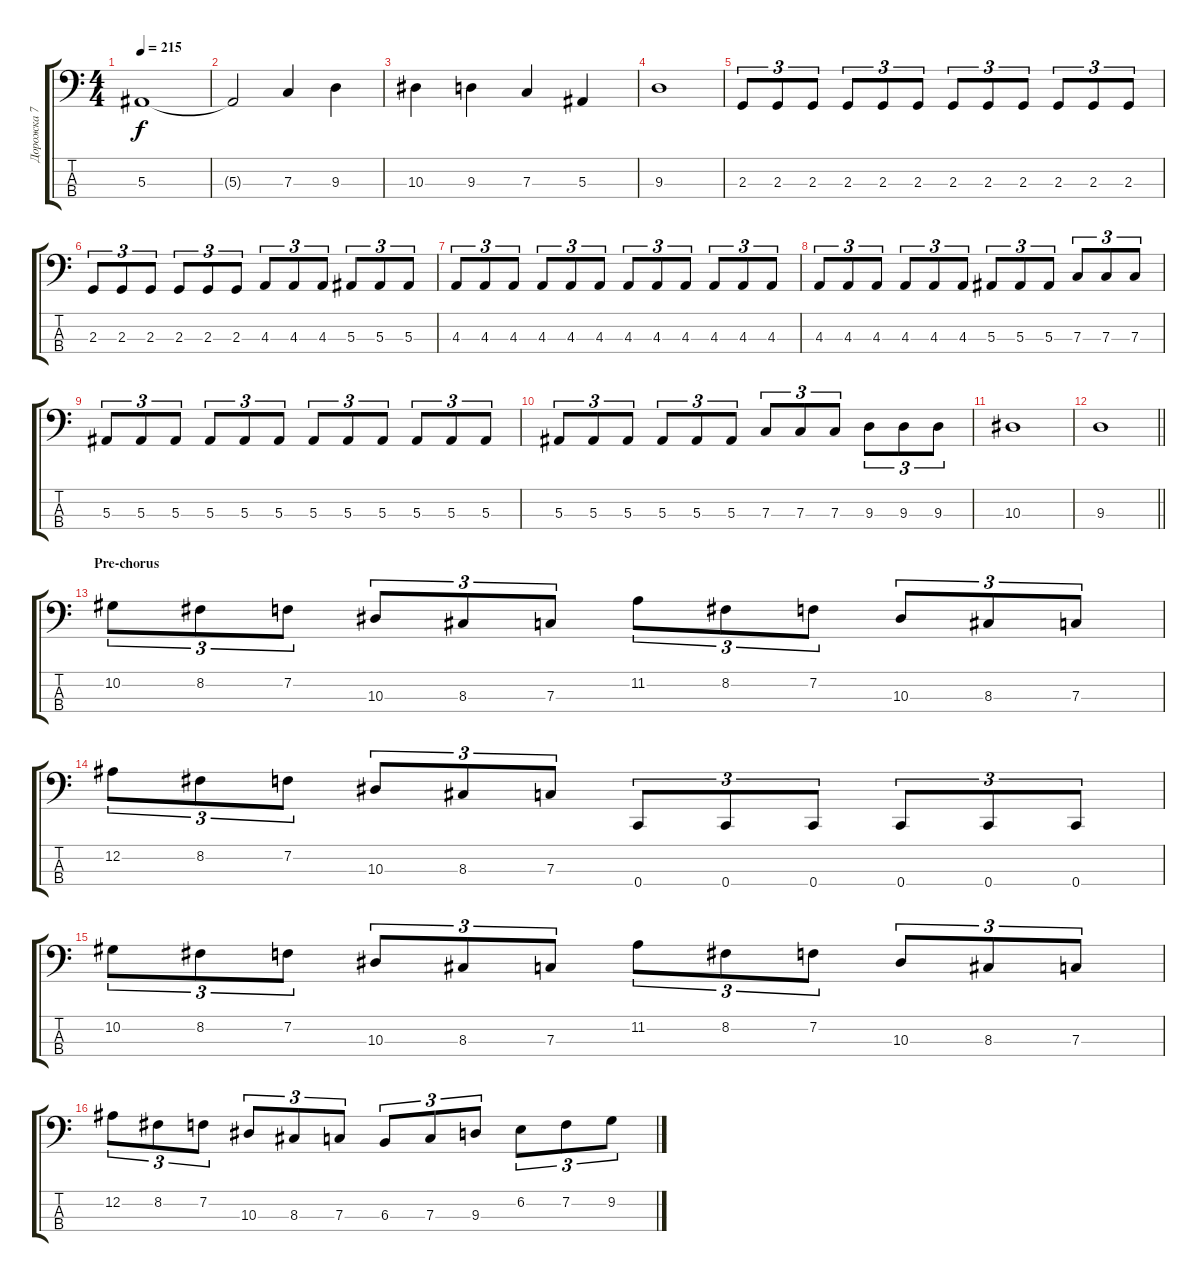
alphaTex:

\track ("Дорожка 7" "Дорожка 7") {instrument electricbassfinger}
\staff {score tabs}
\tuning (Eb2 Bb1 F1 C1) {hide}
\ts (4 4)
\tempo 215
\clef f4
\ks c
5.3.1{dy f} |
5.3{t}.2 7.3.4 9.3.4 |
10.3.4 9.3.4 7.3.4 5.3.4 |
9.3.1 |
2.3.8{tu (3 2)} 2.3.8{tu (3 2)} 2.3.8{tu (3 2)} 2.3.8{tu (3 2)} 2.3.8{tu (3 2)} 2.3.8{tu (3 2)} 2.3.8{tu (3 2)} 2.3.8{tu (3 2)} 2.3.8{tu (3 2)} 2.3.8{tu (3 2)} 2.3.8{tu (3 2)} 2.3.8{tu (3 2)} |
2.3.8{tu (3 2)} 2.3.8{tu (3 2)} 2.3.8{tu (3 2)} 2.3.8{tu (3 2)} 2.3.8{tu (3 2)} 2.3.8{tu (3 2)} 4.3.8{tu (3 2)} 4.3.8{tu (3 2)} 4.3.8{tu (3 2)} 5.3.8{tu (3 2)} 5.3.8{tu (3 2)} 5.3.8{tu (3 2)} |
4.3.8{tu (3 2)} 4.3.8{tu (3 2)} 4.3.8{tu (3 2)} 4.3.8{tu (3 2)} 4.3.8{tu (3 2)} 4.3.8{tu (3 2)} 4.3.8{tu (3 2)} 4.3.8{tu (3 2)} 4.3.8{tu (3 2)} 4.3.8{tu (3 2)} 4.3.8{tu (3 2)} 4.3.8{tu (3 2)} |
4.3.8{tu (3 2)} 4.3.8{tu (3 2)} 4.3.8{tu (3 2)} 4.3.8{tu (3 2)} 4.3.8{tu (3 2)} 4.3.8{tu (3 2)} 5.3.8{tu (3 2)} 5.3.8{tu (3 2)} 5.3.8{tu (3 2)} 7.3.8{tu (3 2)} 7.3.8{tu (3 2)} 7.3.8{tu (3 2)} |
5.3.8{tu (3 2)} 5.3.8{tu (3 2)} 5.3.8{tu (3 2)} 5.3.8{tu (3 2)} 5.3.8{tu (3 2)} 5.3.8{tu (3 2)} 5.3.8{tu (3 2)} 5.3.8{tu (3 2)} 5.3.8{tu (3 2)} 5.3.8{tu (3 2)} 5.3.8{tu (3 2)} 5.3.8{tu (3 2)} |
5.3.8{tu (3 2)} 5.3.8{tu (3 2)} 5.3.8{tu (3 2)} 5.3.8{tu (3 2)} 5.3.8{tu (3 2)} 5.3.8{tu (3 2)} 7.3.8{tu (3 2)} 7.3.8{tu (3 2)} 7.3.8{tu (3 2)} 9.3.8{tu (3 2)} 9.3.8{tu (3 2)} 9.3.8{tu (3 2)} |
10.3.1 |
\barLineRight lightlight
9.3.1 |
\section ("" "Pre-chorus")
10.2.8{tu (3 2)} 8.2.8{tu (3 2)} 7.2.8{tu (3 2)} 10.3.8{tu (3 2)} 8.3.8{tu (3 2)} 7.3.8{tu (3 2)} 11.2.8{tu (3 2)} 8.2.8{tu (3 2)} 7.2.8{tu (3 2)} 10.3.8{tu (3 2)} 8.3.8{tu (3 2)} 7.3.8{tu (3 2)} |
12.2.8{tu (3 2)} 8.2.8{tu (3 2)} 7.2.8{tu (3 2)} 10.3.8{tu (3 2)} 8.3.8{tu (3 2)} 7.3.8{tu (3 2)} 0.4.8{tu (3 2)} 0.4.8{tu (3 2)} 0.4.8{tu (3 2)} 0.4.8{tu (3 2)} 0.4.8{tu (3 2)} 0.4.8{tu (3 2)} |
10.2.8{tu (3 2)} 8.2.8{tu (3 2)} 7.2.8{tu (3 2)} 10.3.8{tu (3 2)} 8.3.8{tu (3 2)} 7.3.8{tu (3 2)} 11.2.8{tu (3 2)} 8.2.8{tu (3 2)} 7.2.8{tu (3 2)} 10.3.8{tu (3 2)} 8.3.8{tu (3 2)} 7.3.8{tu (3 2)} |
12.2.8{tu (3 2)} 8.2.8{tu (3 2)} 7.2.8{tu (3 2)} 10.3.8{tu (3 2)} 8.3.8{tu (3 2)} 7.3.8{tu (3 2)} 6.3.8{tu (3 2)} 7.3.8{tu (3 2)} 9.3.8{tu (3 2)} 6.2.8{tu (3 2)} 7.2.8{tu (3 2)} 9.2.8{tu (3 2)}
